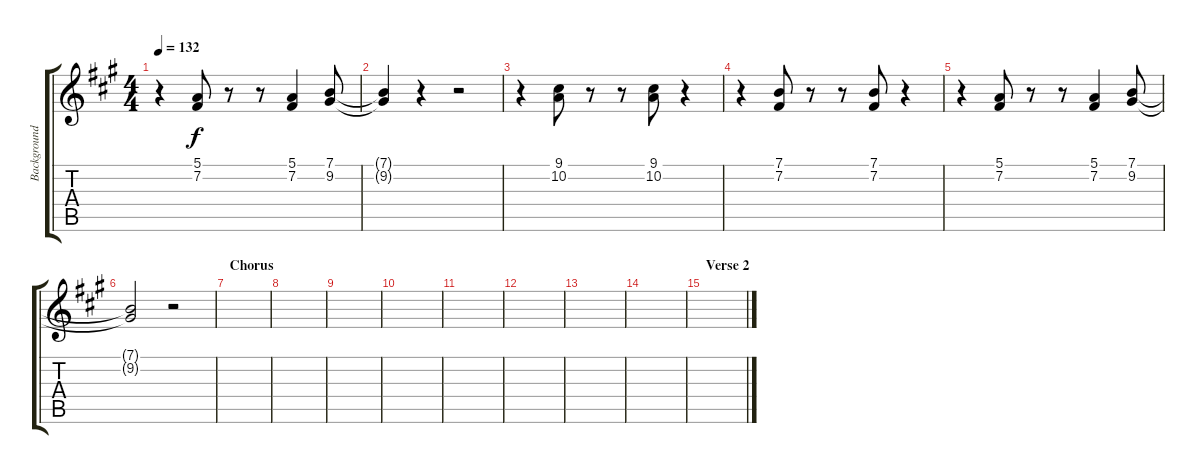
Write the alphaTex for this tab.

\track ("Background Vocals" "Background") {instrument synthvoice}
\staff {score tabs}
\tuning (E4 B3 G3 D3 A2 E2) {hide}
\ts (4 4)
\tempo 132
\clef g2
\ks f#minor
r.4{dy f} (5.1 7.2).8 r.8 r.8 (5.1 7.2).4 (7.1 9.2).8 |
(7.1{t} 9.2{t}).4 r.4 r.2 |
r.4 (9.1 10.2).8 r.8 r.8 (9.1 10.2).8 r.4 |
r.4 (7.1 7.2).8 r.8 r.8 (7.1 7.2).8 r.4 |
r.4 (5.1 7.2).8 r.8 r.8 (5.1 7.2).4 (7.1 9.2).8 |
(7.1{t} 9.2{t}).2 r.2 |
\section ("" "Chorus")
|
|
|
|
|
|
|
|
\section ("" "Verse 2")
